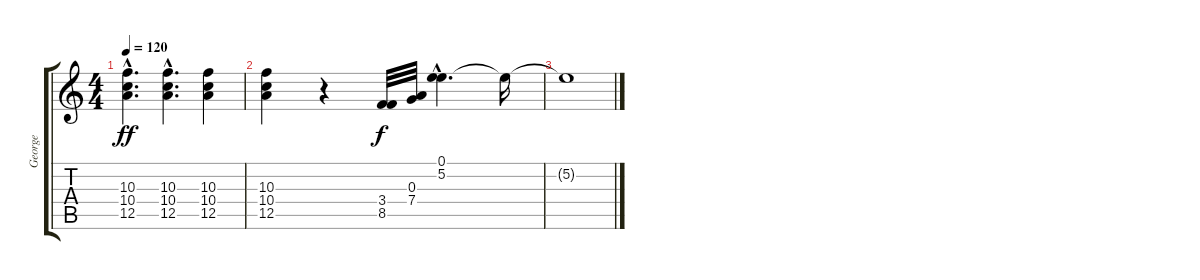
\track ("George" "George") {instrument acousticguitarnylon}
\staff {score tabs}
\tuning (E4 B3 G3 D3 A2 E2) {hide}
\ts (4 4)
\tempo 120
\clef g2
\ks c
(10.3{hac} 10.4{hac} 12.5{hac}).4{d dy ff} (10.3{hac} 10.4{hac} 12.5{hac}).4{d} (10.3 10.4 12.5).4 |
(10.3 10.4 12.5).4 r.4 (3.4 8.5).32{dy f} (0.3 7.4).32 (0.1{hac} 5.2{hac}).4{d} 5.2{t}.16 |
5.2{t}.1
